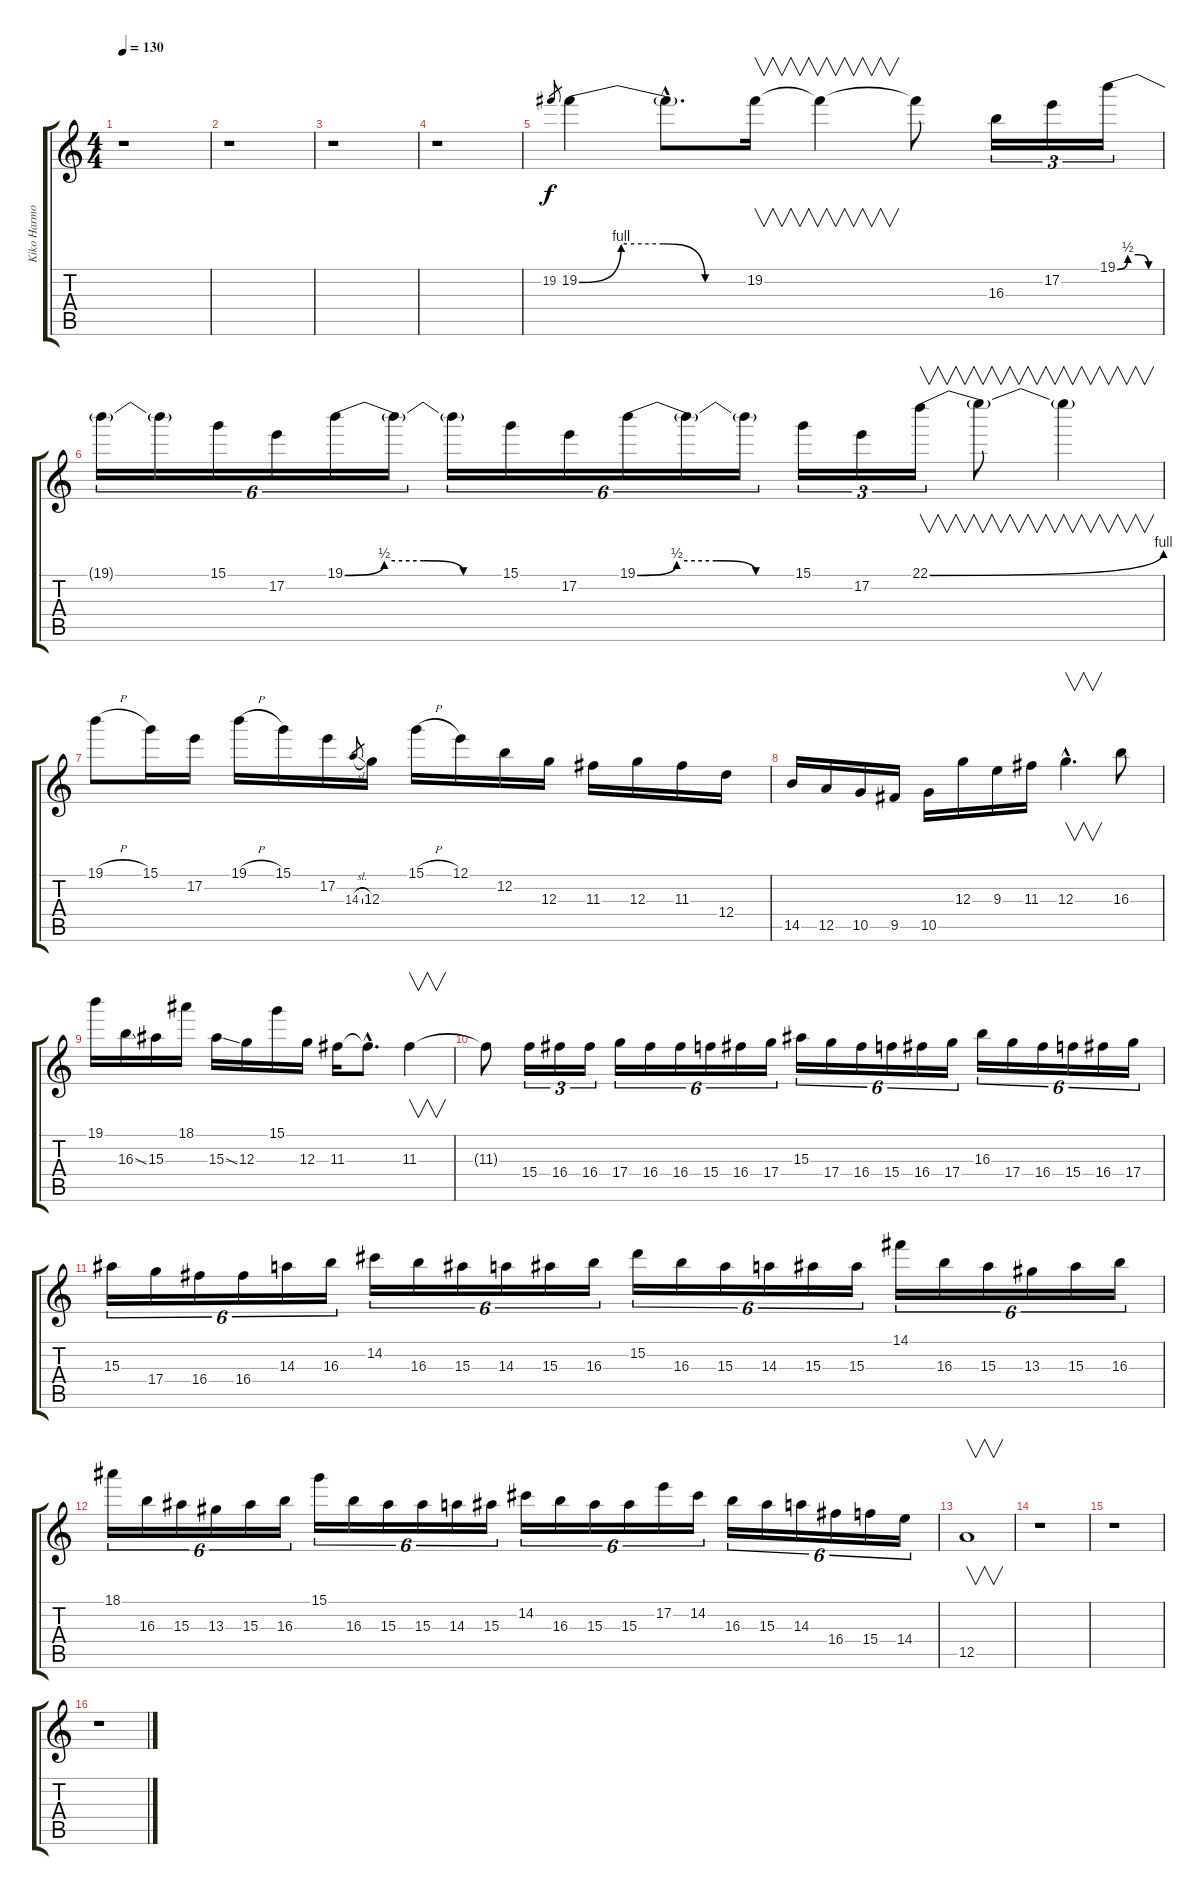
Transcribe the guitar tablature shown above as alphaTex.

\track ("Kiko Harmonizer" "Kiko Harmo") {instrument distortionguitar}
\staff {score tabs}
\tuning (E4 B3 G3 D3 A2 E2) {hide}
\ts (4 4)
\tempo 130
\clef g2
\ks c
r.1{dy f} |
r.1 |
r.1 |
r.1 |
19.2.8{gr} 19.2{be (custom 0 0 15 4 30 4 45 0 60 0)}.4{balance 13} 19.2{hac t}.8{d} 19.2.16{v} 19.2{t}.4{v} 19.2{t}.8 16.3.16{tu (3 2)} 17.2.16{tu (3 2)} 19.1{be (custom 0 0 15 2 30 2 45 0 60 0)}.16{tu (3 2)} |
19.1{t}.16{tu (6 4)} 19.1{t}.16{tu (6 4)} 15.1.16{tu (6 4)} 17.2.16{tu (6 4)} 19.1{be (custom 0 0 15 2 30 2 45 0 60 0)}.16{tu (6 4)} 19.1{t}.16{tu (6 4)} 19.1{t}.16{tu (6 4)} 15.1.16{tu (6 4)} 17.2.16{tu (6 4)} 19.1{be (custom 0 0 15 2 30 2 45 0 60 0)}.16{tu (6 4)} 19.1{t}.16{tu (6 4)} 19.1{t}.16{tu (6 4)} 15.1.16{tu (3 2)} 17.2.16{tu (3 2)} 22.1{be (bend 0 0 60 4)}.16{v tu (3 2)} 22.1{t}.8{v} 22.1{t}.4{v} |
19.1{h}.8 15.1.16 17.2.16 19.1{h}.16 15.1.16 17.2.16 14.3{sl}.8{gr} 12.3.16 15.1{h}.16 12.1.16 12.2.16 12.3.16 11.3.16 12.3.16 11.3.16 12.4.16 |
14.5.16 12.5.16 10.5.16 9.5.16 10.5.16 12.3.16 9.3.16 11.3.16 12.3{hac}.4{v d} 16.3.8 |
19.1.16 16.3{ss}.16 15.3.16 18.1.16 15.3{ss}.16 12.3.16 15.1.16 12.3.16 11.3.16 11.3{hac t}.8{d} 11.3.4{v} |
11.3{t}.8 15.4.16{tu (3 2)} 16.4.16{tu (3 2)} 16.4.16{tu (3 2)} 17.4.16{tu (6 4)} 16.4.16{tu (6 4)} 16.4.16{tu (6 4)} 15.4.16{tu (6 4)} 16.4.16{tu (6 4)} 17.4.16{tu (6 4)} 15.3.16{tu (6 4)} 17.4.16{tu (6 4)} 16.4.16{tu (6 4)} 15.4.16{tu (6 4)} 16.4.16{tu (6 4)} 17.4.16{tu (6 4)} 16.3.16{tu (6 4)} 17.4.16{tu (6 4)} 16.4.16{tu (6 4)} 15.4.16{tu (6 4)} 16.4.16{tu (6 4)} 17.4.16{tu (6 4)} |
15.3.16{tu (6 4)} 17.4.16{tu (6 4)} 16.4.16{tu (6 4)} 16.4.16{tu (6 4)} 14.3.16{tu (6 4)} 16.3.16{tu (6 4)} 14.2.16{tu (6 4)} 16.3.16{tu (6 4)} 15.3.16{tu (6 4)} 14.3.16{tu (6 4)} 15.3.16{tu (6 4)} 16.3.16{tu (6 4)} 15.2.16{tu (6 4)} 16.3.16{tu (6 4)} 15.3.16{tu (6 4)} 14.3.16{tu (6 4)} 15.3.16{tu (6 4)} 15.3.16{tu (6 4)} 14.1.16{tu (6 4)} 16.3.16{tu (6 4)} 15.3.16{tu (6 4)} 13.3.16{tu (6 4)} 15.3.16{tu (6 4)} 16.3.16{tu (6 4)} |
18.1.16{tu (6 4)} 16.3.16{tu (6 4)} 15.3.16{tu (6 4)} 13.3.16{tu (6 4)} 15.3.16{tu (6 4)} 16.3.16{tu (6 4)} 15.1.16{tu (6 4)} 16.3.16{tu (6 4)} 15.3.16{tu (6 4)} 15.3.16{tu (6 4)} 14.3.16{tu (6 4)} 15.3.16{tu (6 4)} 14.2.16{tu (6 4)} 16.3.16{tu (6 4)} 15.3.16{tu (6 4)} 15.3.16{tu (6 4)} 17.2.16{tu (6 4)} 14.2.16{tu (6 4)} 16.3.16{tu (6 4)} 15.3.16{tu (6 4)} 14.3.16{tu (6 4)} 16.4.16{tu (6 4)} 15.4.16{tu (6 4)} 14.4.16{tu (6 4)} |
12.5.1{v} |
r.1 |
r.1 |
r.1
